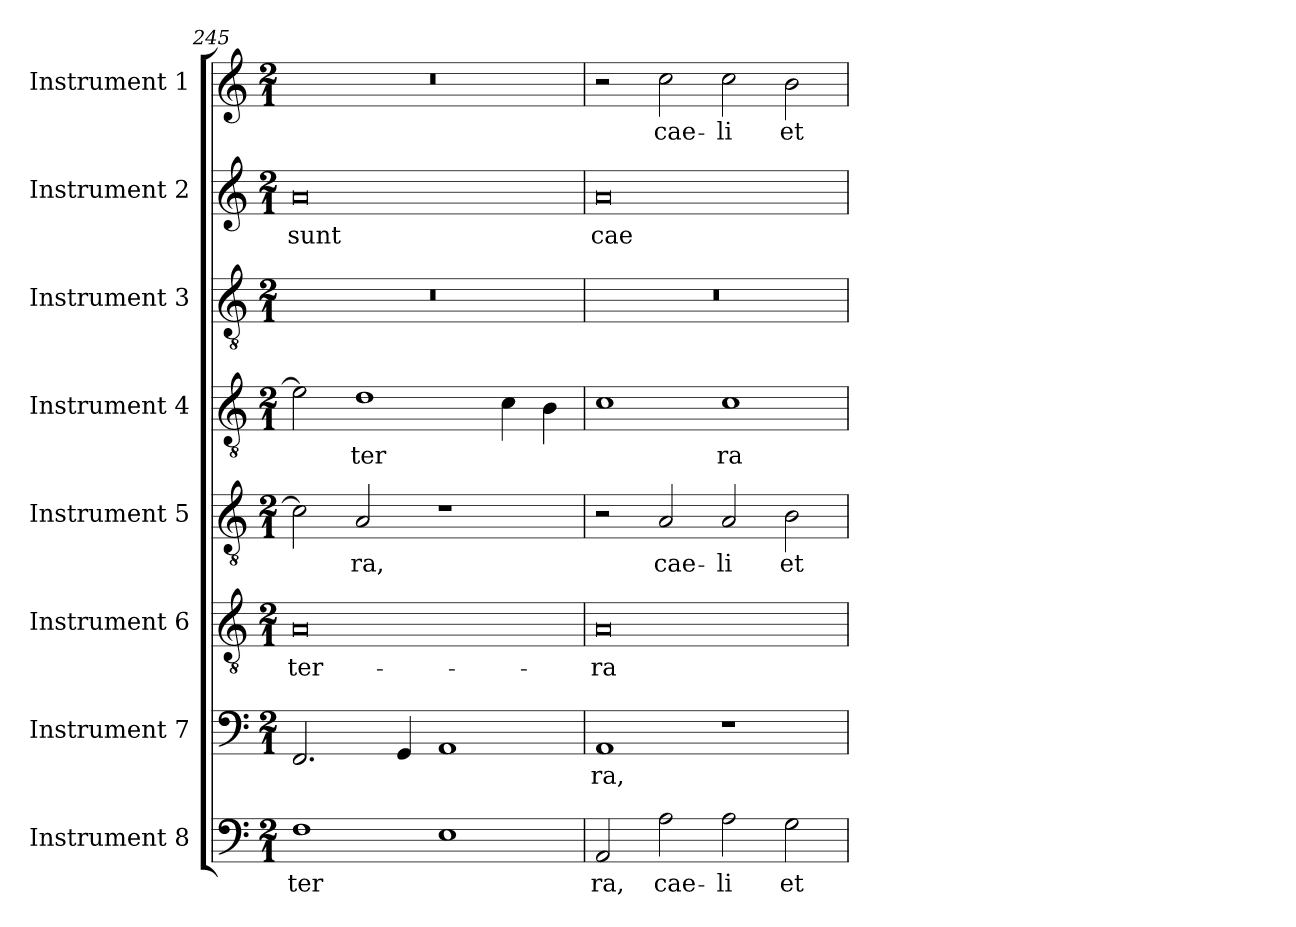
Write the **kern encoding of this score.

**kern	**text	**kern	**text	**kern	**text	**kern	**text	**kern	**text	**kern	**kern	**text	**kern	**text
*part8	*part8	*part7	*part7	*part6	*part6	*part5	*part5	*part4	*part4	*part3	*part2	*part2	*part1	*part1
*staff8	*staff8	*staff7	*staff7	*staff6	*staff6	*staff5	*staff5	*staff4	*staff4	*staff3	*staff2	*staff2	*staff1	*staff1
*I"Instrument 8	*	*I"Instrument 7	*	*I"Instrument 6	*	*I"Instrument 5	*	*I"Instrument 4	*	*I"Instrument 3	*I"Instrument 2	*	*I"Instrument 1	*
*clefF4	*	*clefF4	*	*clefGv2	*	*clefGv2	*	*clefGv2	*	*clefGv2	*clefG2	*	*clefG2	*
*k[]	*	*k[]	*	*k[]	*	*k[]	*	*k[]	*	*k[]	*k[]	*	*k[]	*
*C:	*	*C:	*	*C:	*	*C:	*	*C:	*	*C:	*C:	*	*C:	*
*M2/1	*	*M2/1	*	*M2/1	*	*M2/1	*	*M2/1	*	*M2/1	*M2/1	*	*M2/1	*
=245	=245	=245	=245	=245	=245	=245	=245	=245	=245	=245	=245	=245	=245	=245
!	!LO:LY:b:cj	!	!LO:LY:b:cj	!	!LO:LY:b:cj	!	!LO:LY:b:cj	!	!LO:LY:b:cj	!	!	!LO:LY:b:cj	!	!
1F	ter-	2.FF/	--	0A	ter-	2c\]	--	2e\]	.	0r	0a	sunt	0r	.
!	!	!	!	!	!	!	!LO:LY:b:cj	!	!LO:LY:b:cj	!	!	!	!	!
.	.	.	.	.	.	2A/	-ra,	1d	ter-	.	.	.	.	.
!	!	!	!LO:LY:b:cj	!	!	!	!	!	!	!	!	!	!	!
.	.	4GG/	--	.	.	.	.	.	.	.	.	.	.	.
!	!LO:LY:b:cj	!	!LO:LY:b:cj	!	!	!	!	!	!	!	!	!	!	!
1E	--	1AA	--	.	.	1r	.	.	.	.	.	.	.	.
!	!	!	!	!	!	!	!	!	!LO:LY:b:cj	!	!	!	!	!
.	.	.	.	.	.	.	.	4c\	--	.	.	.	.	.
!	!	!	!	!	!	!	!	!	!LO:LY:b:cj	!	!	!	!	!
.	.	.	.	.	.	.	.	4B\	--	.	.	.	.	.
=246	=246	=246	=246	=246	=246	=246	=246	=246	=246	=246	=246	=246	=246	=246
!	!LO:LY:b:cj	!	!LO:LY:b:cj	!	!LO:LY:b:cj	!	!	!	!LO:LY:b:cj	!	!	!LO:LY:b:cj	!	!
2AA/	-ra,	1AA	-ra,	0A	-ra	2r	.	1c	--	0r	0a	cae-	2r	.
!	!LO:LY:b:cj	!	!	!	!	!	!LO:LY:b:cj	!	!	!	!	!	!	!LO:LY:b:cj
2A\	cae-	.	.	.	.	2A/	cae-	.	.	.	.	.	2cc\	cae-
!	!LO:LY:b:cj	!	!	!	!	!	!LO:LY:b:cj	!	!LO:LY:b:cj	!	!	!	!	!LO:LY:b:cj
2A\	-li	1r	.	.	.	2A/	-li	1c	-ra	.	.	.	2cc\	-li
!	!LO:LY:b:cj	!	!	!	!	!	!LO:LY:b:cj	!	!	!	!	!	!	!LO:LY:b:cj
2G\	et	.	.	.	.	2B\	et	.	.	.	.	.	2b\	et
=	=	=	=	=	=	=	=	=	=	=	=	=	=	=
*-	*-	*-	*-	*-	*-	*-	*-	*-	*-	*-	*-	*-	*-	*-
